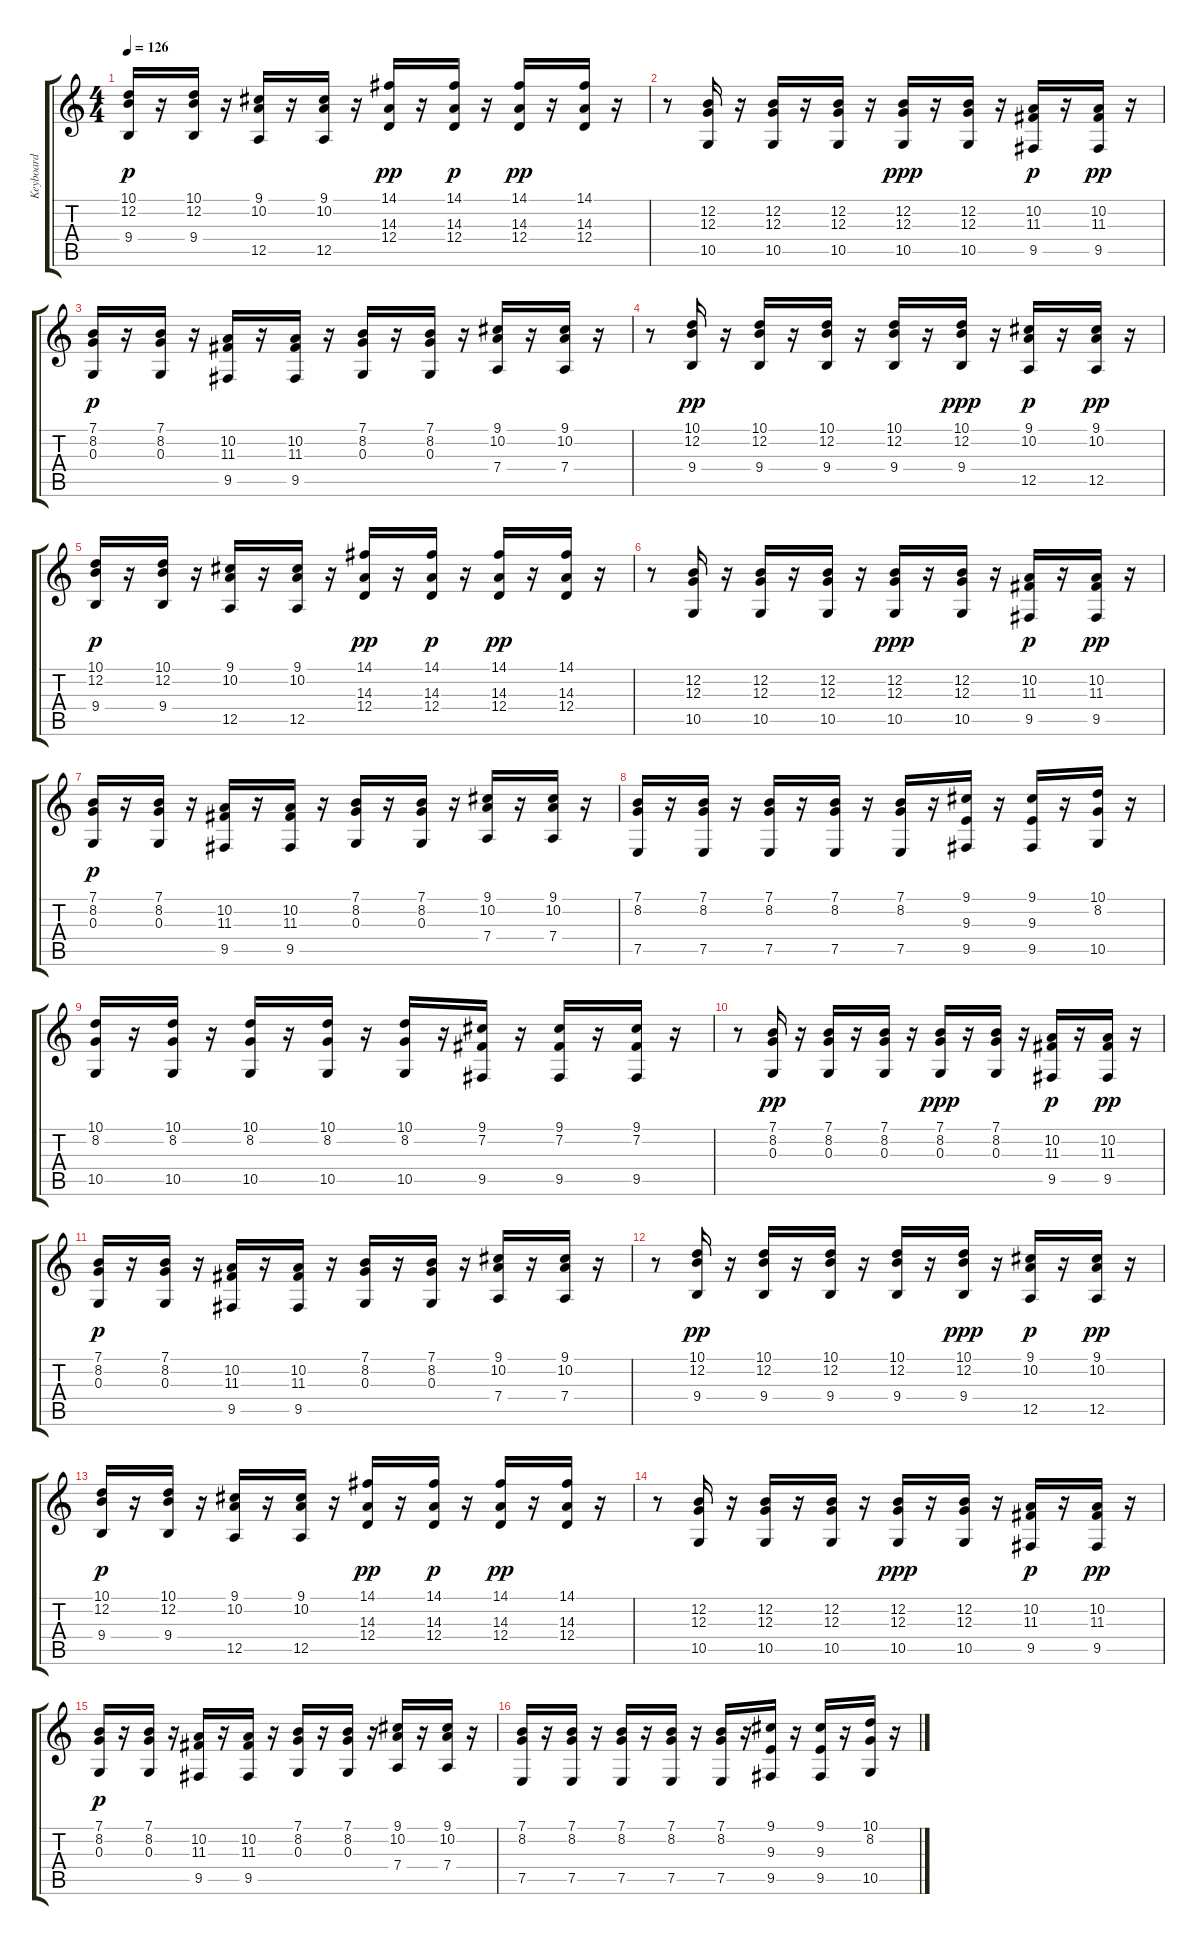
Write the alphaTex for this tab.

\track ("Keyboard" "Keyboard") {instrument lead2sawtooth}
\staff {score tabs}
\tuning (E4 B3 G3 D3 A2 E2) {hide}
\ts (4 4)
\tempo 126
\clef g2
\ks c
(10.1 12.2 9.4).16{dy p} r.16 (10.1 12.2 9.4).16 r.16 (9.1 10.2 12.5).16 r.16 (9.1 10.2 12.5).16 r.16 (14.1 14.3 12.4).16{dy pp} r.16 (14.1 14.3 12.4).16{dy p} r.16 (14.1 14.3 12.4).16{dy pp} r.16 (14.1 14.3 12.4).16 r.16 |
r.8 (12.2 12.3 10.5).16 r.16 (12.2 12.3 10.5).16 r.16 (12.2 12.3 10.5).16 r.16 (12.2 12.3 10.5).16{dy ppp} r.16 (12.2 12.3 10.5).16 r.16 (10.2 11.3 9.5).16{dy p} r.16 (10.2 11.3 9.5).16{dy pp} r.16 |
(7.1 8.2 0.3).16{dy p} r.16 (7.1 8.2 0.3).16 r.16 (10.2 11.3 9.5).16 r.16 (10.2 11.3 9.5).16 r.16 (7.1 8.2 0.3).16 r.16 (7.1 8.2 0.3).16 r.16 (9.1 10.2 7.4).16 r.16 (9.1 10.2 7.4).16 r.16 |
r.8 (10.1 12.2 9.4).16{dy pp} r.16 (10.1 12.2 9.4).16 r.16 (10.1 12.2 9.4).16 r.16 (10.1 12.2 9.4).16 r.16 (10.1 12.2 9.4).16{dy ppp} r.16 (9.1 10.2 12.5).16{dy p} r.16 (9.1 10.2 12.5).16{dy pp} r.16 |
(10.1 12.2 9.4).16{dy p} r.16 (10.1 12.2 9.4).16 r.16 (9.1 10.2 12.5).16 r.16 (9.1 10.2 12.5).16 r.16 (14.1 14.3 12.4).16{dy pp} r.16 (14.1 14.3 12.4).16{dy p} r.16 (14.1 14.3 12.4).16{dy pp} r.16 (14.1 14.3 12.4).16 r.16 |
r.8 (12.2 12.3 10.5).16 r.16 (12.2 12.3 10.5).16 r.16 (12.2 12.3 10.5).16 r.16 (12.2 12.3 10.5).16{dy ppp} r.16 (12.2 12.3 10.5).16 r.16 (10.2 11.3 9.5).16{dy p} r.16 (10.2 11.3 9.5).16{dy pp} r.16 |
(7.1 8.2 0.3).16{dy p} r.16 (7.1 8.2 0.3).16 r.16 (10.2 11.3 9.5).16 r.16 (10.2 11.3 9.5).16 r.16 (7.1 8.2 0.3).16 r.16 (7.1 8.2 0.3).16 r.16 (9.1 10.2 7.4).16 r.16 (9.1 10.2 7.4).16 r.16 |
(7.1 8.2 7.5).16 r.16 (7.1 8.2 7.5).16 r.16 (7.1 8.2 7.5).16 r.16 (7.1 8.2 7.5).16 r.16 (7.1 8.2 7.5).16 r.16 (9.1 9.3 9.5).16 r.16 (9.1 9.3 9.5).16 r.16 (10.1 8.2 10.5).16 r.16 |
(10.1 8.2 10.5).16 r.16 (10.1 8.2 10.5).16 r.16 (10.1 8.2 10.5).16 r.16 (10.1 8.2 10.5).16 r.16 (10.1 8.2 10.5).16 r.16 (9.1 7.2 9.5).16 r.16 (9.1 7.2 9.5).16 r.16 (9.1 7.2 9.5).16 r.16 |
r.8 (7.1 8.2 0.3).16{dy pp} r.16 (7.1 8.2 0.3).16 r.16 (7.1 8.2 0.3).16 r.16 (7.1 8.2 0.3).16{dy ppp} r.16 (7.1 8.2 0.3).16 r.16 (10.2 11.3 9.5).16{dy p} r.16 (10.2 11.3 9.5).16{dy pp} r.16 |
(7.1 8.2 0.3).16{dy p} r.16 (7.1 8.2 0.3).16 r.16 (10.2 11.3 9.5).16 r.16 (10.2 11.3 9.5).16 r.16 (7.1 8.2 0.3).16 r.16 (7.1 8.2 0.3).16 r.16 (9.1 10.2 7.4).16 r.16 (9.1 10.2 7.4).16 r.16 |
r.8 (10.1 12.2 9.4).16{dy pp} r.16 (10.1 12.2 9.4).16 r.16 (10.1 12.2 9.4).16 r.16 (10.1 12.2 9.4).16 r.16 (10.1 12.2 9.4).16{dy ppp} r.16 (9.1 10.2 12.5).16{dy p} r.16 (9.1 10.2 12.5).16{dy pp} r.16 |
(10.1 12.2 9.4).16{dy p} r.16 (10.1 12.2 9.4).16 r.16 (9.1 10.2 12.5).16 r.16 (9.1 10.2 12.5).16 r.16 (14.1 14.3 12.4).16{dy pp} r.16 (14.1 14.3 12.4).16{dy p} r.16 (14.1 14.3 12.4).16{dy pp} r.16 (14.1 14.3 12.4).16 r.16 |
r.8 (12.2 12.3 10.5).16 r.16 (12.2 12.3 10.5).16 r.16 (12.2 12.3 10.5).16 r.16 (12.2 12.3 10.5).16{dy ppp} r.16 (12.2 12.3 10.5).16 r.16 (10.2 11.3 9.5).16{dy p} r.16 (10.2 11.3 9.5).16{dy pp} r.16 |
(7.1 8.2 0.3).16{dy p} r.16 (7.1 8.2 0.3).16 r.16 (10.2 11.3 9.5).16 r.16 (10.2 11.3 9.5).16 r.16 (7.1 8.2 0.3).16 r.16 (7.1 8.2 0.3).16 r.16 (9.1 10.2 7.4).16 r.16 (9.1 10.2 7.4).16 r.16 |
(7.1 8.2 7.5).16 r.16 (7.1 8.2 7.5).16 r.16 (7.1 8.2 7.5).16 r.16 (7.1 8.2 7.5).16 r.16 (7.1 8.2 7.5).16 r.16 (9.1 9.3 9.5).16 r.16 (9.1 9.3 9.5).16 r.16 (10.1 8.2 10.5).16 r.16
